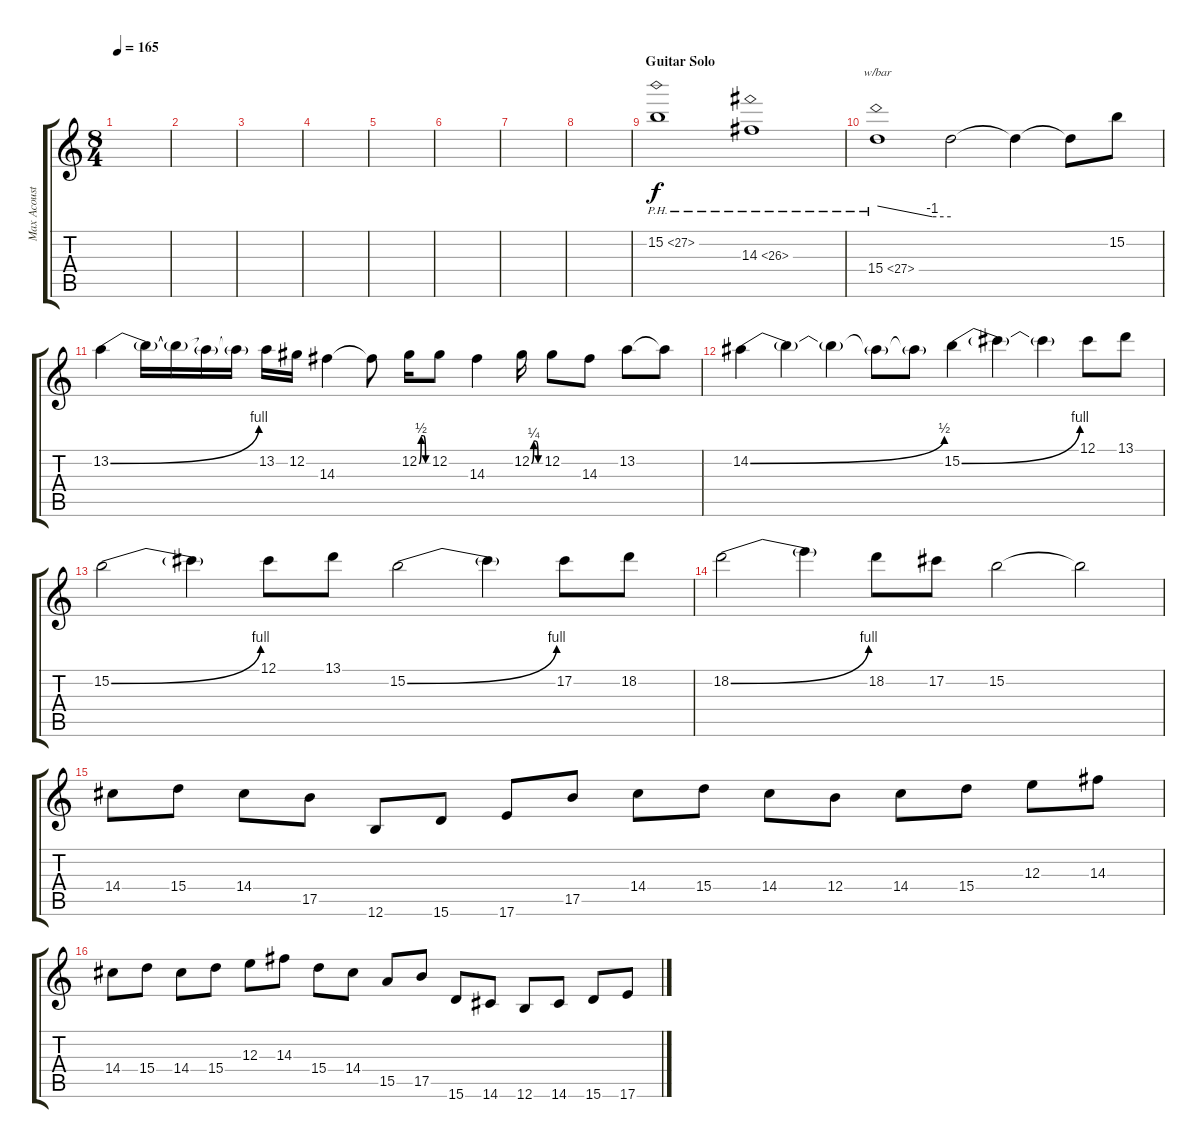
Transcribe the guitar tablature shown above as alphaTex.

\track ("Max Acoustic/Guitar Solo" "Max Acoust") {instrument acousticguitarsteel}
\staff {score tabs}
\tuning (Db4 Ab3 E3 B2 Gb2 B1) {hide}
\ts (8 4)
\tempo 165
\clef g2
\ks c
|
|
|
|
|
|
|
|
\section ("" "Guitar Solo")
15.2{ph 12}.1{instrument overdrivenguitar} 14.3{ph 12}.1 |
15.4{ph 12}.1{tbe (custom default 0 0 45 -4 60 -4)} 15.4{t}.2 15.4{t}.4 15.4{t}.8 15.2.8 |
13.2{be (bend 0 0 60 4)}.4{instrument overdrivenguitar} 13.2{t}.16 13.2{t}.16 13.2{t}.16 13.2{t}.16 13.2.16 12.2.16 14.3.4 14.3{t}.8 12.2{be (custom 0 0 15 2 30 2 45 0 60 0)}.16 12.2.8 14.3.4 12.2{be (custom 0 0 15 1 30 1 45 0 60 0)}.16 12.2.8 14.3.8 13.2.8 13.2{t}.8 |
14.2{be (bend 0 0 60 2)}.4{instrument overdrivenguitar} 14.2{t}.4 14.2{t}.4 14.2{t}.8 14.2{t}.8 15.2{be (bend 0 0 60 4)}.4 15.2{t}.4 15.2{t}.4 12.1.8 13.1.8 |
15.2{be (bend 0 0 60 4)}.2{instrument overdrivenguitar} 15.2{t}.4 12.1.8 13.1.8 15.2{be (bend 0 0 60 4)}.2 15.2{t}.4 17.2.8 18.2.8 |
18.2{be (bend 0 0 60 4)}.2{instrument overdrivenguitar} 18.2{t}.4 18.2.8 17.2.8 15.2.2 15.2{t}.2 |
14.4.8{instrument overdrivenguitar} 15.4.8 14.4.8 17.5.8 12.6.8 15.6.8 17.6.8 17.5.8 14.4.8 15.4.8 14.4.8 12.4.8 14.4.8 15.4.8 12.3.8 14.3.8 |
14.4.8{instrument overdrivenguitar} 15.4.8 14.4.8 15.4.8 12.3.8 14.3.8 15.4.8 14.4.8 15.5.8 17.5.8 15.6.8 14.6.8 12.6.8 14.6.8 15.6.8 17.6.8
